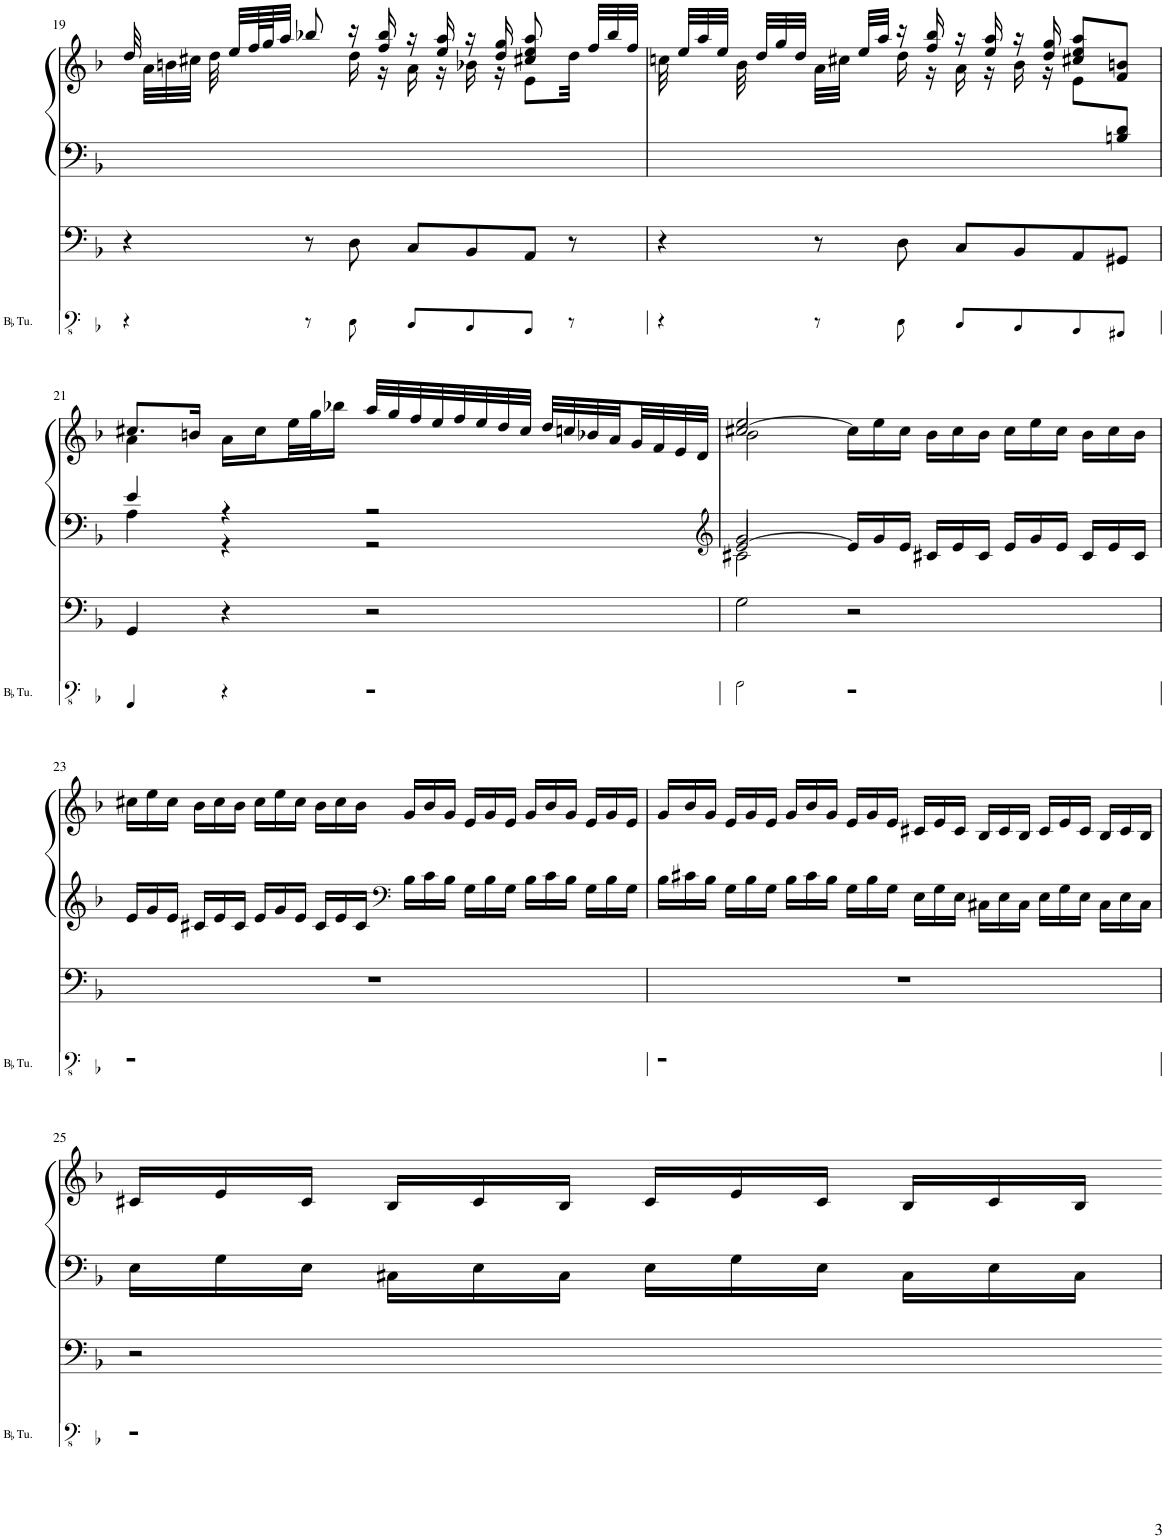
**kern	**kern	**kern	**kern
*part3	*part2	*part1	*part1
*staff4	*staff3	*staff2	*staff1
*I"BaccidentalFlat Tuba	*I"Organ	*I"Organ	*
*I'BaccidentalFlat Tu.	*	*	*
!!LO:PB:g=z
*clefFv4	*clefF4	*clefF4	*clefG2
*k[b-]	*k[b-]	*k[b-]	*k[b-]
*M4/4	*M4/4	*M4/4	*M4/4
=19	=19	=19	=19
*	*	*	*^
4r	4r	1ryy	32dd/	4ryy
.	.	.	32a\LLL	.
.	.	.	32bn\	.
.	.	.	32cc#X\JJJ	.
.	.	.	32dd\	.
.	.	.	32ee/LLL	.
.	.	.	64ff/L	.
.	.	.	64gg/J	.
.	.	.	32aa/JJJ	.
8r	8r	.	8bb-X/	8ryy
8DD\	8D\	.	16r	16dd\
.	.	.	16ff/ 16bb-/	16r
8CC/L	8C/L	.	16r	16a\
.	.	.	16ee/ 16aa/	16r
8BBB-/	8BB-/	.	16r	16b-X\
.	.	.	16dd/ 16gg/	16r
8AAA/J	8AA/J	.	8cc#X/ 8ee/ 8aa/	8e\L
8r	8r	.	32ryy	32dd\Jkk
.	.	.	32ff/LLL	32ryy
.	.	.	32bb-/	16ryy
.	.	.	32ff/JJJ	.
=20	=20	=20	=20	=20
*	*	*^	*	*
4r	4r	2..ryy	1ryy	32ccn\	8ryy
.	.	.	.	32ee/LLL	.
.	.	.	.	32aa/	.
.	.	.	.	32ee/JJJ	.
.	.	.	.	32b-\	8ryy
.	.	.	.	32dd/LLL	.
.	.	.	.	32gg/	.
.	.	.	.	32dd/JJJ	.
8r	8r	.	.	32a\LLL	8ryy
.	.	.	.	32cc#X\JJJ	.
.	.	.	.	32ee/LLL	.
.	.	.	.	32aa/JJJ	.
8DD\	8D\	.	.	16r	16dd\
.	.	.	.	16ff/ 16bb-/	16r
8CC/L	8C/L	.	.	16r	16a\
.	.	.	.	16ee/ 16aa/	16r
8BBB-/	8BB-/	.	.	16r	16b-\
.	.	.	.	16dd/ 16gg/	16r
8AAA/	8AA/	.	.	8cc#X/ 8ee/ 8aa/L	8e\L
8GGG#X/J	8GG#X/J	8Bn/ 8d/J	.	8f/ 8bn/J	8ryy
!!LO:LB:g=z	!!
=21	=21	=21	=21	=21	=21
4GGG/	4GG/	4e/	4A\	8.cc#X/L	4a\
.	.	.	.	16bn/Jk	.
4r	4r	4r	4r	16a\LL	2.ryy
.	.	.	.	16cc#\	.
.	.	.	.	32ee\L	.
.	.	.	.	32gg\J	.
.	.	.	.	16bb-X\JJ	.
2r	2r	2r	2r	32aa/LLL	.
.	.	.	.	32gg/	.
.	.	.	.	32ff/	.
.	.	.	.	32ee/	.
.	.	.	.	32ff/	.
.	.	.	.	32ee/	.
.	.	.	.	32dd/	.
.	.	.	.	32cc#/JJJ	.
.	.	.	.	32dd/LLL	.
.	.	.	.	32ccn/	.
.	.	.	.	32b-X/	.
.	.	.	.	32a/	.
.	.	.	.	32g/	.
.	.	.	.	32f/	.
.	.	.	.	32e/	.
.	.	.	.	32d/JJJ	.
*	*	*v	*v	*	*
*	*	*	*v	*v
=22	=22	=22	=22
*	*	*clefG2	*
*	*	*^	*^
*	*	*	*^	*	*^
2GG\	2G\	[2e/	2g/	2c#X\	[2cc#X/	2b-\	2ee/
2r	2r	24e/LL]	2ryy	2ryy	24cc#\LL]	2ryy	2ryy
.	.	24g/	.	.	24ee\	.	.
.	.	24e/JJ	.	.	24cc#\JJ	.	.
.	.	24c#X/LL	.	.	24b-\LL	.	.
.	.	24e/	.	.	24cc#\	.	.
.	.	24c#/JJ	.	.	24b-\JJ	.	.
.	.	24e/LL	.	.	24cc#\LL	.	.
.	.	24g/	.	.	24ee\	.	.
.	.	24e/JJ	.	.	24cc#\JJ	.	.
.	.	24c#/LL	.	.	24b-\LL	.	.
.	.	24e/	.	.	24cc#\	.	.
.	.	24c#/JJ	.	.	24b-\JJ	.	.
*	*	*v	*v	*v	*	*	*
*	*	*	*v	*v	*v
!!LO:LB:g=z
=23	=23	=23	=23
1r	1r	24e/LL	24cc#X\LL
.	.	24g/	24ee\
.	.	24e/JJ	24cc#\JJ
.	.	24c#X/LL	24b-\LL
.	.	24e/	24cc#\
.	.	24c#/JJ	24b-\JJ
.	.	24e/LL	24cc#\LL
.	.	24g/	24ee\
.	.	24e/JJ	24cc#\JJ
.	.	24c#/LL	24b-\LL
.	.	24e/	24cc#\
.	.	24c#/JJ	24b-\JJ
*	*	*clefF4	*
.	.	24B-\LL	24g/LL
.	.	24c#\	24b-/
.	.	24B-\JJ	24g/JJ
.	.	24G\LL	24e/LL
.	.	24B-\	24g/
.	.	24G\JJ	24e/JJ
.	.	24B-\LL	24g/LL
.	.	24c#\	24b-/
.	.	24B-\JJ	24g/JJ
.	.	24G\LL	24e/LL
.	.	24B-\	24g/
.	.	24G\JJ	24e/JJ
=24	=24	=24	=24
1r	1r	24B-\LL	24g/LL
.	.	24c#X\	24b-/
.	.	24B-\JJ	24g/JJ
.	.	24G\LL	24e/LL
.	.	24B-\	24g/
.	.	24G\JJ	24e/JJ
.	.	24B-\LL	24g/LL
.	.	24c#\	24b-/
.	.	24B-\JJ	24g/JJ
.	.	24G\LL	24e/LL
.	.	24B-\	24g/
.	.	24G\JJ	24e/JJ
.	.	24E\LL	24c#X/LL
.	.	24G\	24e/
.	.	24E\JJ	24c#/JJ
.	.	24C#X\LL	24B-/LL
.	.	24E\	24c#/
.	.	24C#\JJ	24B-/JJ
.	.	24E\LL	24c#/LL
.	.	24G\	24e/
.	.	24E\JJ	24c#/JJ
.	.	24C#\LL	24B-/LL
.	.	24E\	24c#/
.	.	24C#\JJ	24B-/JJ
!!LO:LB:g=z
=25	=25	=25	=25
2r	2r	24E\LL	24c#X/LL
.	.	24G\	24e/
.	.	24E\JJ	24c#/JJ
.	.	24C#X\LL	24B-/LL
.	.	24E\	24c#/
.	.	24C#\JJ	24B-/JJ
.	.	24E\LL	24c#/LL
.	.	24G\	24e/
.	.	24E\JJ	24c#/JJ
.	.	24C#\LL	24B-/LL
.	.	24E\	24c#/
.	.	24C#\JJ	24B-/JJ
=-	=-	=-	=-
*-	*-	*-	*-
